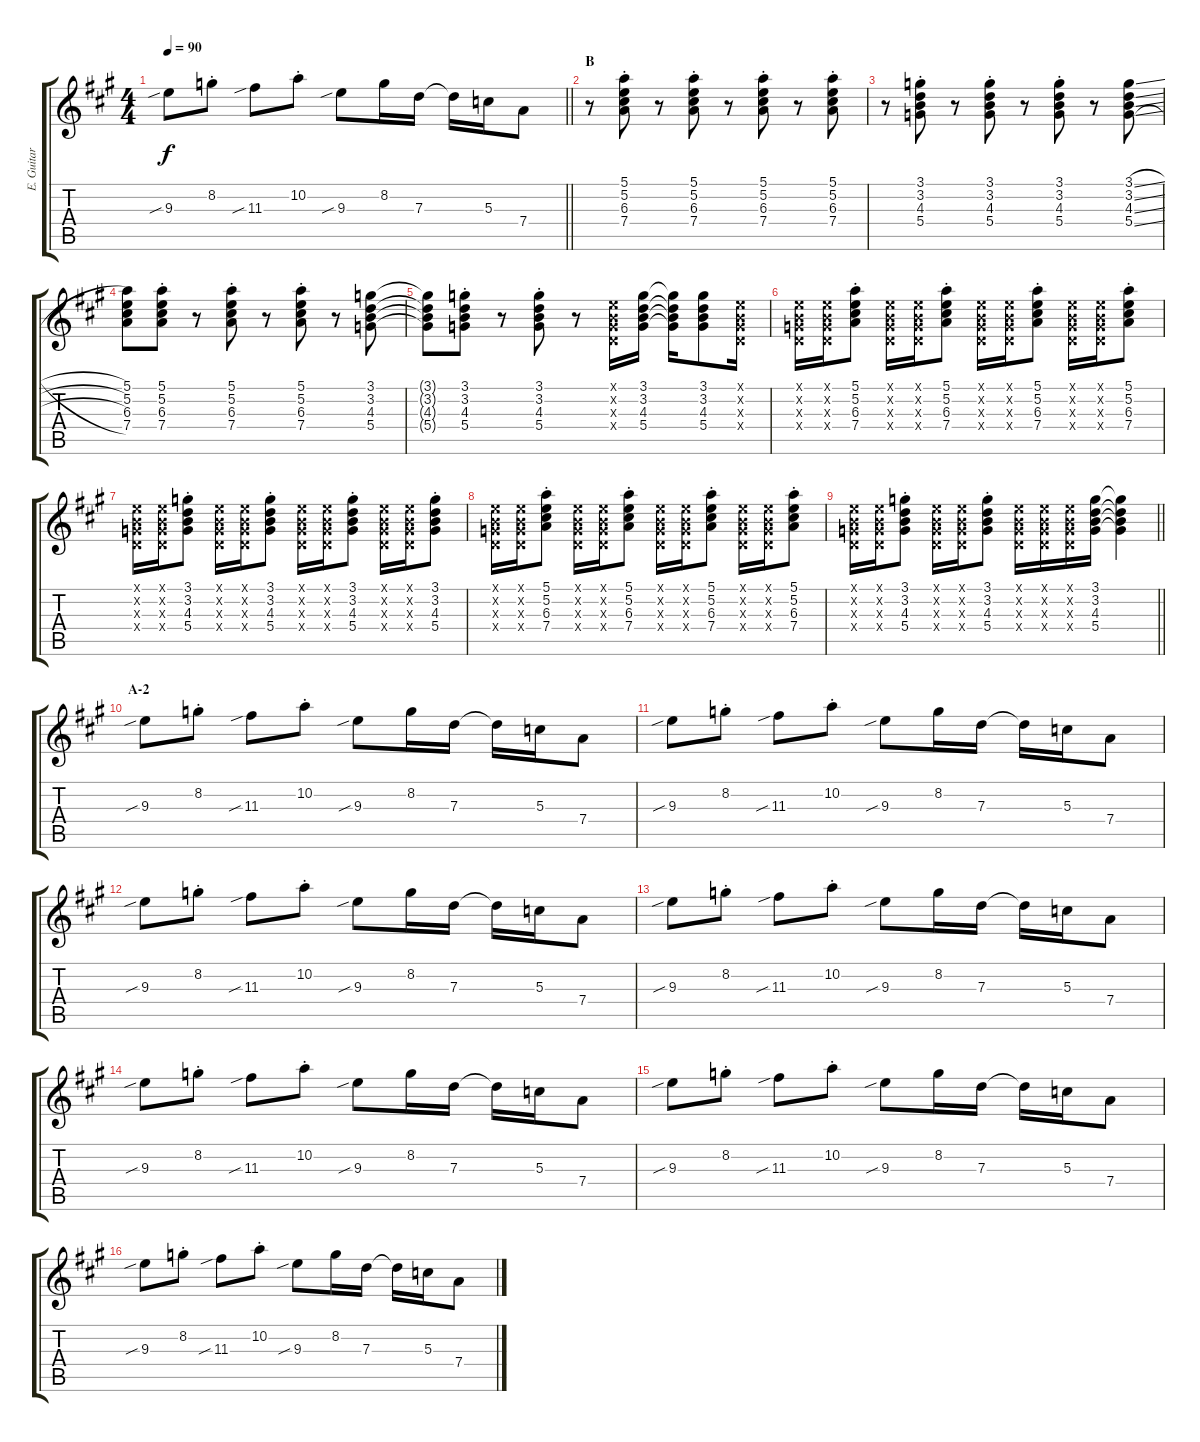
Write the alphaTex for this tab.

\track ("E. Guitar III" "E. Guitar ") {instrument electricguitarjazz}
\staff {score tabs}
\tuning (E4 B3 G3 D3 A2 E2) {hide}
\ts (4 4)
\tempo 90
\clef g2
\barLineRight lightlight
\ks a
9.3{sib}.8{dy f} 8.2{st}.8 11.3{sib}.8 10.2{st}.8 9.3{sib}.8 8.2.16 7.3.16 7.3{t}.16 5.3.16 7.4.8 |
\section ("" "B")
r.8 (5.1{st} 5.2{st} 6.3{st} 7.4{st}).8 r.8 (5.1{st} 5.2{st} 6.3{st} 7.4{st}).8 r.8 (5.1{st} 5.2{st} 6.3{st} 7.4{st}).8 r.8 (5.1{st} 5.2{st} 6.3{st} 7.4{st}).8 |
r.8 (3.1{st} 3.2{st} 4.3{st} 5.4{st}).8 r.8 (3.1{st} 3.2{st} 4.3{st} 5.4{st}).8 r.8 (3.1{st} 3.2{st} 4.3{st} 5.4{st}).8 r.8 (3.1{sl} 3.2{sl} 4.3{sl} 5.4{sl}).8 |
(5.1 5.2 6.3 7.4).8 (5.1{st} 5.2{st} 6.3{st} 7.4{st}).8 r.8 (5.1{st} 5.2{st} 6.3{st} 7.4{st}).8 r.8 (5.1{st} 5.2{st} 6.3{st} 7.4{st}).8 r.8 (3.1 3.2 4.3 5.4).8 |
(3.1{t} 3.2{t} 4.3{t} 5.4{t}).8 (3.1{st} 3.2{st} 4.3{st} 5.4{st}).8 r.8 (3.1{st} 3.2{st} 4.3{st} 5.4{st}).8 r.8 (0.1{x} 0.2{x} 0.3{x} 0.4{x}).16 (3.1 3.2 4.3 5.4).16 (3.1{t} 3.2{t} 4.3{t} 5.4{t}).16 (3.1 3.2 4.3 5.4).8 (0.1{x} 0.2{x} 0.3{x} 0.4{x}).16 |
(0.1{x} 0.2{x} 0.3{x} 0.4{x}).16 (0.1{x} 0.2{x} 0.3{x} 0.4{x}).16 (5.1{st} 5.2{st} 6.3{st} 7.4{st}).8 (0.1{x} 0.2{x} 0.3{x} 0.4{x}).16 (0.1{x} 0.2{x} 0.3{x} 0.4{x}).16 (5.1{st} 5.2{st} 6.3{st} 7.4{st}).8 (0.1{x} 0.2{x} 0.3{x} 0.4{x}).16 (0.1{x} 0.2{x} 0.3{x} 0.4{x}).16 (5.1{st} 5.2{st} 6.3{st} 7.4{st}).8 (0.1{x} 0.2{x} 0.3{x} 0.4{x}).16 (0.1{x} 0.2{x} 0.3{x} 0.4{x}).16 (5.1{st} 5.2{st} 6.3{st} 7.4{st}).8 |
(0.1{x} 0.2{x} 0.3{x} 0.4{x}).16 (0.1{x} 0.2{x} 0.3{x} 0.4{x}).16 (3.1{st} 3.2{st} 4.3{st} 5.4{st}).8 (0.1{x} 0.2{x} 0.3{x} 0.4{x}).16 (0.1{x} 0.2{x} 0.3{x} 0.4{x}).16 (3.1{st} 3.2{st} 4.3{st} 5.4{st}).8 (0.1{x} 0.2{x} 0.3{x} 0.4{x}).16 (0.1{x} 0.2{x} 0.3{x} 0.4{x}).16 (3.1{st} 3.2{st} 4.3{st} 5.4{st}).8 (0.1{x} 0.2{x} 0.3{x} 0.4{x}).16 (0.1{x} 0.2{x} 0.3{x} 0.4{x}).16 (3.1{st} 3.2{st} 4.3{st} 5.4{st}).8 |
(0.1{x} 0.2{x} 0.3{x} 0.4{x}).16 (0.1{x} 0.2{x} 0.3{x} 0.4{x}).16 (5.1{st} 5.2{st} 6.3{st} 7.4{st}).8 (0.1{x} 0.2{x} 0.3{x} 0.4{x}).16 (0.1{x} 0.2{x} 0.3{x} 0.4{x}).16 (5.1{st} 5.2{st} 6.3{st} 7.4{st}).8 (0.1{x} 0.2{x} 0.3{x} 0.4{x}).16 (0.1{x} 0.2{x} 0.3{x} 0.4{x}).16 (5.1{st} 5.2{st} 6.3{st} 7.4{st}).8 (0.1{x} 0.2{x} 0.3{x} 0.4{x}).16 (0.1{x} 0.2{x} 0.3{x} 0.4{x}).16 (5.1{st} 5.2{st} 6.3{st} 7.4{st}).8 |
\barLineRight lightlight
(0.1{x} 0.2{x} 0.3{x} 0.4{x}).16 (0.1{x} 0.2{x} 0.3{x} 0.4{x}).16 (3.1{st} 3.2{st} 4.3{st} 5.4{st}).8 (0.1{x} 0.2{x} 0.3{x} 0.4{x}).16 (0.1{x} 0.2{x} 0.3{x} 0.4{x}).16 (3.1{st} 3.2{st} 4.3{st} 5.4{st}).8 (0.1{x} 0.2{x} 0.3{x} 0.4{x}).16 (0.1{x} 0.2{x} 0.3{x} 0.4{x}).16 (0.1{x} 0.2{x} 0.3{x} 0.4{x}).16 (3.1 3.2 4.3 5.4).16 (3.1{t} 3.2{t} 4.3{t} 5.4{t}).4 |
\section ("" "A-2")
9.3{sib}.8 8.2{st}.8 11.3{sib}.8 10.2{st}.8 9.3{sib}.8 8.2.16 7.3.16 7.3{t}.16 5.3.16 7.4.8 |
9.3{sib}.8 8.2{st}.8 11.3{sib}.8 10.2{st}.8 9.3{sib}.8 8.2.16 7.3.16 7.3{t}.16 5.3.16 7.4.8 |
9.3{sib}.8 8.2{st}.8 11.3{sib}.8 10.2{st}.8 9.3{sib}.8 8.2.16 7.3.16 7.3{t}.16 5.3.16 7.4.8 |
9.3{sib}.8 8.2{st}.8 11.3{sib}.8 10.2{st}.8 9.3{sib}.8 8.2.16 7.3.16 7.3{t}.16 5.3.16 7.4.8 |
9.3{sib}.8 8.2{st}.8 11.3{sib}.8 10.2{st}.8 9.3{sib}.8 8.2.16 7.3.16 7.3{t}.16 5.3.16 7.4.8 |
9.3{sib}.8 8.2{st}.8 11.3{sib}.8 10.2{st}.8 9.3{sib}.8 8.2.16 7.3.16 7.3{t}.16 5.3.16 7.4.8 |
9.3{sib}.8 8.2{st}.8 11.3{sib}.8 10.2{st}.8 9.3{sib}.8 8.2.16 7.3.16 7.3{t}.16 5.3.16 7.4.8
